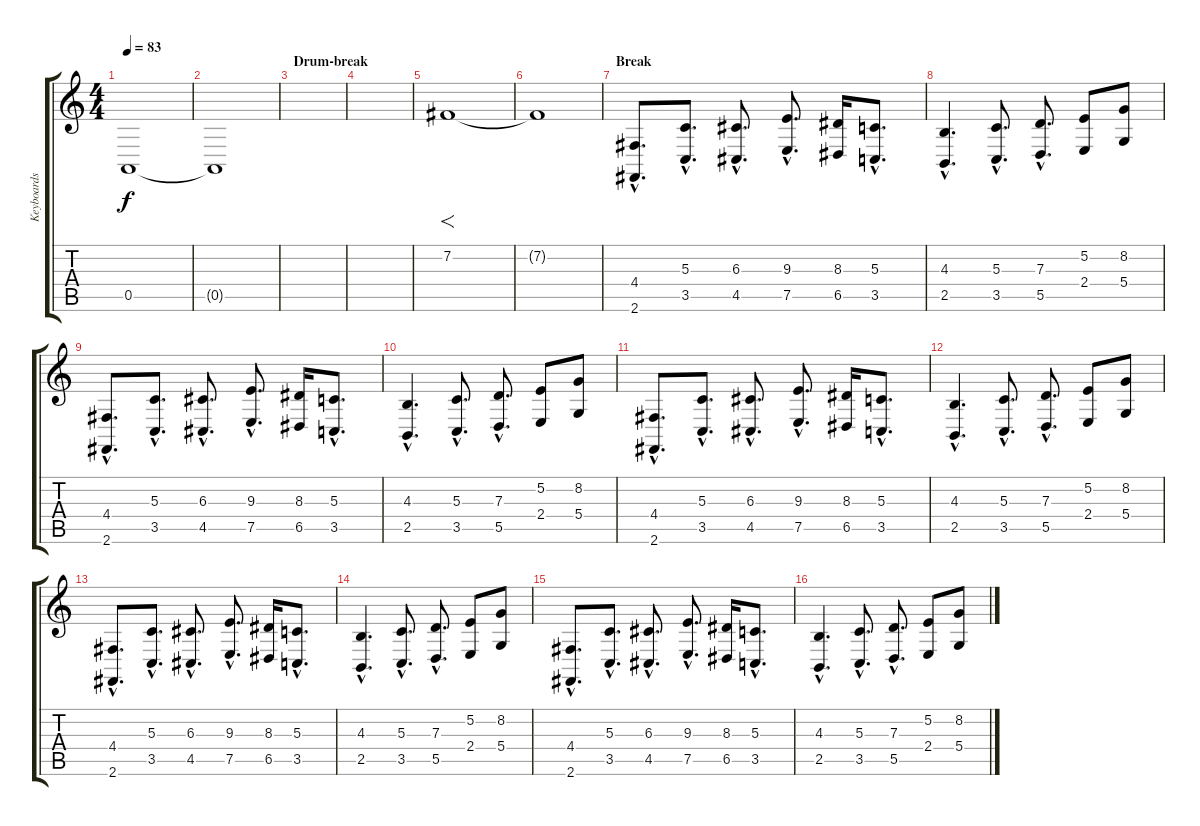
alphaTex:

\track ("Keyboards" "Keyboards") {instrument stringensemble1}
\staff {score tabs}
\tuning (E4 B3 G3 D3 A2 E2) {hide}
\ts (4 4)
\tempo 83
\clef g2
\ks c
0.5.1{dy f} |
0.5{t}.1 |
\section ("" "Drum-break")
|
|
7.2.1{f} |
7.2{t}.1 |
\section ("" "Break")
(4.4{hac} 2.6{hac}).8{d} (5.3{hac} 3.5{hac}).8{d} (6.3{hac} 4.5{hac}).8{d} (9.3{hac} 7.5{hac}).8{d} (8.3 6.5).16 (5.3{hac} 3.5{hac}).8{d} |
(4.3{hac} 2.5{hac}).4{d} (5.3{hac} 3.5{hac}).8{d} (7.3{hac} 5.5{hac}).8{d} (5.2 2.4).8 (8.2 5.4).8 |
(4.4{hac} 2.6{hac}).8{d} (5.3{hac} 3.5{hac}).8{d} (6.3{hac} 4.5{hac}).8{d} (9.3{hac} 7.5{hac}).8{d} (8.3 6.5).16 (5.3{hac} 3.5{hac}).8{d} |
(4.3{hac} 2.5{hac}).4{d} (5.3{hac} 3.5{hac}).8{d} (7.3{hac} 5.5{hac}).8{d} (5.2 2.4).8 (8.2 5.4).8 |
(4.4{hac} 2.6{hac}).8{d} (5.3{hac} 3.5{hac}).8{d} (6.3{hac} 4.5{hac}).8{d} (9.3{hac} 7.5{hac}).8{d} (8.3 6.5).16 (5.3{hac} 3.5{hac}).8{d} |
(4.3{hac} 2.5{hac}).4{d} (5.3{hac} 3.5{hac}).8{d} (7.3{hac} 5.5{hac}).8{d} (5.2 2.4).8 (8.2 5.4).8 |
(4.4{hac} 2.6{hac}).8{d} (5.3{hac} 3.5{hac}).8{d} (6.3{hac} 4.5{hac}).8{d} (9.3{hac} 7.5{hac}).8{d} (8.3 6.5).16 (5.3{hac} 3.5{hac}).8{d} |
(4.3{hac} 2.5{hac}).4{d} (5.3{hac} 3.5{hac}).8{d} (7.3{hac} 5.5{hac}).8{d} (5.2 2.4).8 (8.2 5.4).8 |
(4.4{hac} 2.6{hac}).8{d} (5.3{hac} 3.5{hac}).8{d} (6.3{hac} 4.5{hac}).8{d} (9.3{hac} 7.5{hac}).8{d} (8.3 6.5).16 (5.3{hac} 3.5{hac}).8{d} |
(4.3{hac} 2.5{hac}).4{d} (5.3{hac} 3.5{hac}).8{d} (7.3{hac} 5.5{hac}).8{d} (5.2 2.4).8 (8.2 5.4).8
